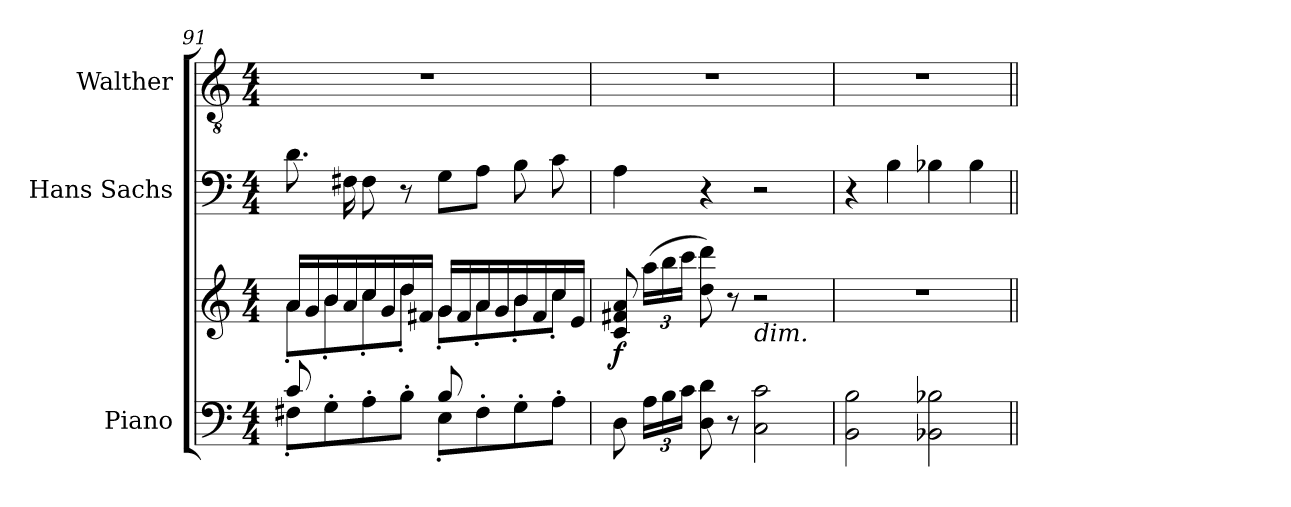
**kern	**kern	**dynam	**kern	**kern
*part3	*part3	*part3	*part2	*part1
*staff4	*staff3	*staff3/4	*staff2	*staff1
*I"Piano	*	*	*I"Hans Sachs	*I"Walther
*I'Pno.	*	*	*I'H. S.	*I'W.
!!LO:LB:g=z
*clefF4	*clefG2	*	*clefF4	*clefGv2
*k[]	*k[]	*	*k[]	*k[]
*M4/4	*M4/4	*	*M4/4	*M4/4
=91	=91	=91	=91	=91
*^	*^	*	*	*
8c/	8F#X'\L	16a/LL	8a'\L	.	8.d\	1r
.	.	16g/	.	.	.	.
8ryy	8G'\	16b/	8b'\	.	.	.
.	.	16a/	.	.	16F#X\	.
4ryy	8A'\	16cc/	8cc'\	.	8F#\	.
.	.	16g/	.	.	.	.
.	8B'\J	16dd/	8dd'\J	.	8r	.
.	.	16f#X/JJ	.	.	.	.
8B/	8E'\L	16g/LL	8g'\L	.	8G\L	.
.	.	16f#/	.	.	.	.
8ryy	8F#'\	16a/	8a'\	.	8A\J	.
.	.	16g/	.	.	.	.
4ryy	8G'\	16b/	8b'\	.	8B\	.
.	.	16f#/	.	.	.	.
.	8A'\J	16cc/	8cc'\J	.	8c\	.
.	.	16e/JJ	.	.	.	.
*v	*v	*	*	*	*	*
*	*v	*v	*	*	*
=92	=92	=92	=92	=92
!	!	!LO:DY:b	!	!
*	*	*	*	*^
*	*	*	*	*	*^
8D\	8c/ 8f#X/ 8a/	f	4A\	1r	4.ryy	2ryy
*Xbrackettup	*Xbrackettup	*	*	*	*	*
24A\LL	(>24aa\LL	.	.	.	.	.
24B\	24bb\	.	.	.	.	.
24c\JJ	24ccc\JJ	.	.	.	.	.
8D\ 8d\	8dd\ 8ddd\)	.	4r	.	.	.
*	*	*	*	*MM36	*	*
8r	8r	.	.	.	2ryy	.
*	*	*	*	*MM72	*	*
!	!LO:TX:b:i:t=dim.	!	!	!	!	!
2C\ 2c\	2r	.	2r	.	.	2ryy
.	.	.	.	.	8ryy	.
*	*	*	*	*v	*v	*v
=93	=93	=93	=93	=93
2BB\ 2B\	1r	.	4r	1r
.	.	.	4B\	.
2BB-X\ 2B-X\	.	.	4B-X\	.
.	.	.	4B-\	.
=||	=||	=||	=||	=||
*-	*-	*-	*-	*-
